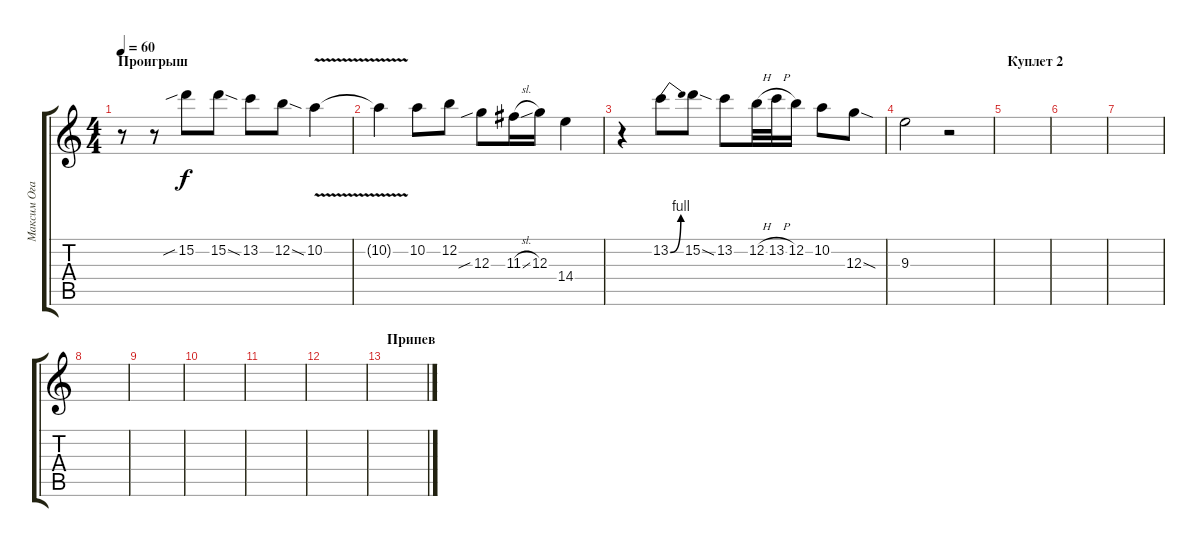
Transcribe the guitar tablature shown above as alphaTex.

\track ("Максим Огарь" "Максим Ога") {instrument overdrivenguitar}
\staff {score tabs}
\tuning (E4 B3 G3 D3 A2 E2) {hide}
\ts (4 4)
\section ("" "Проигрыш")
\tempo 60
\clef g2
\ks c
r.8{dy f} r.8 15.2{sib}.8 15.2{sod}.8 13.2.8 12.2{sod}.8 10.2{v}.4 |
10.2{t}.4 10.2.8 12.2.8 12.3{sib}.8 11.3{sl}.16 12.3.16 14.4.4 |
r.4 13.2{be (bend 0 0 60 4)}.8 15.2{sod}.8 13.2.8 12.2{h}.32 13.2{h}.32 12.2.16 10.2.8 12.3{sod}.8 |
9.3.2 r.2 |
\section ("" "Куплет 2")
|
|
|
|
|
|
|
|
\section ("" "Припев")
